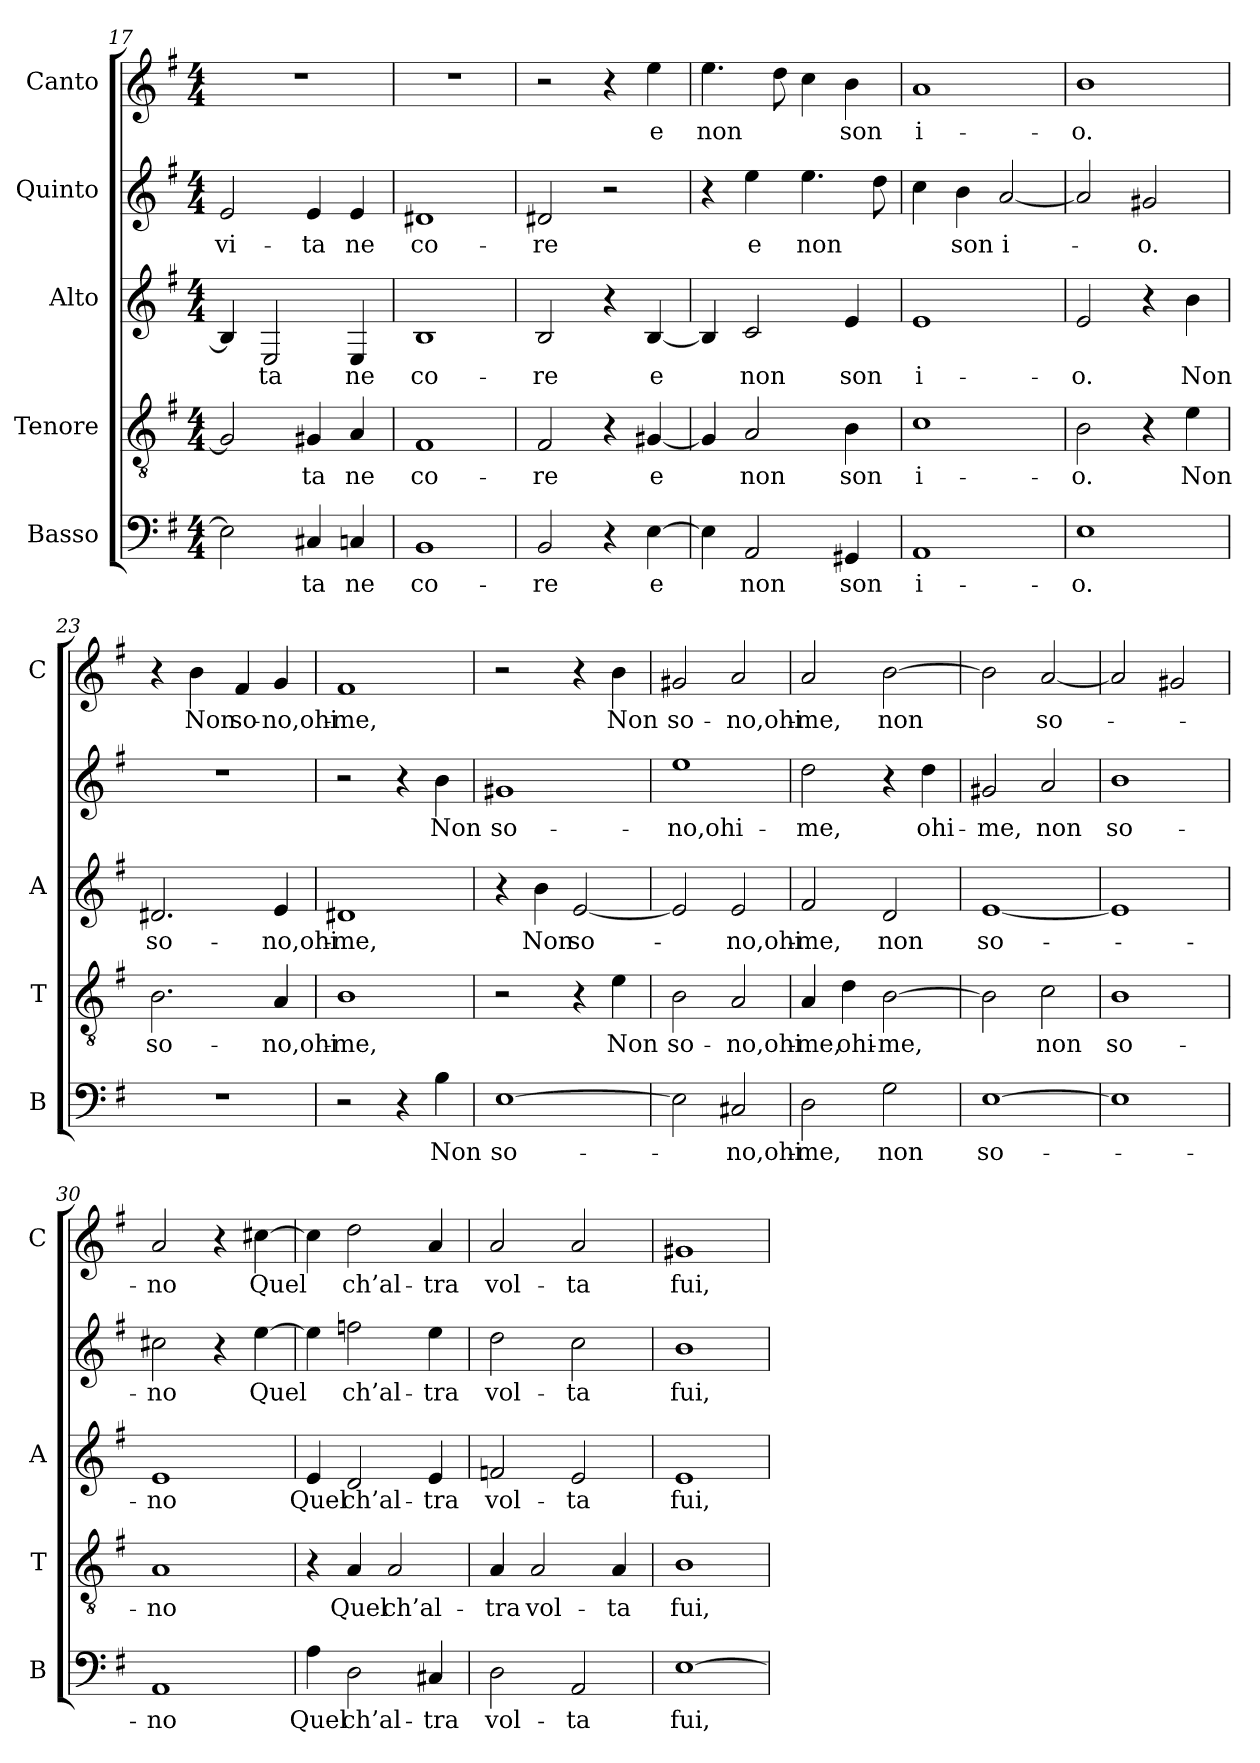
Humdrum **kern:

**kern	**text	**kern	**text	**kern	**text	**kern	**text	**kern	**text
*part5	*part5	*part4	*part4	*part3	*part3	*part2	*part2	*part1	*part1
*staff5	*staff5	*staff4	*staff4	*staff3	*staff3	*staff2	*staff2	*staff1	*staff1
*I"Basso	*	*I"Tenore	*	*I"Alto	*	*I"Quinto	*	*I"Canto	*
*I'B	*	*I'T	*	*I'A	*	*	*	*I'C	*
*clefF4	*	*clefGv2	*	*clefG2	*	*clefG2	*	*clefG2	*
*k[f#]	*	*k[f#]	*	*k[f#]	*	*k[f#]	*	*k[f#]	*
*G:	*	*G:	*	*G:	*	*G:	*	*G:	*
*M4/4	*	*M4/4	*	*M4/4	*	*M4/4	*	*M4/4	*
=17	=17	=17	=17	=17	=17	=17	=17	=17	=17
!	!	!	!	!	!	!	!LO:LY:b	!	!
2E\]	.	2G#/]	.	4B/]	.	2e/	vi-	1r	.
!	!	!	!	!	!LO:LY:b	!	!	!	!
.	.	.	.	2E/	-ta	.	.	.	.
!	!LO:LY:b	!	!LO:LY:b	!	!	!	!LO:LY:b	!	!
4C#X/	-ta	4G#X/	-ta	.	.	4e/	-ta	.	.
!	!LO:LY:b	!	!LO:LY:b	!	!LO:LY:b	!	!LO:LY:b	!	!
4Cn/	ne	4A/	ne	4E/	ne	4e/	ne	.	.
=18	=18	=18	=18	=18	=18	=18	=18	=18	=18
!	!LO:LY:b	!	!LO:LY:b	!	!LO:LY:b	!	!LO:LY:b	!	!
1BB	co-	1F#	co-	1B	co-	1d#X	co-	1r	.
=19	=19	=19	=19	=19	=19	=19	=19	=19	=19
!	!LO:LY:b	!	!LO:LY:b	!	!LO:LY:b	!	!LO:LY:b	!	!
2BB/	-re	2F#/	-re	2B/	-re	2d#X/	-re	2r	.
4r	.	4r	.	4r	.	2r	.	4r	.
!	!LO:LY:b	!	!LO:LY:b	!	!LO:LY:b	!	!	!	!LO:LY:b
[4E\	e	[4G#X/	e	[4B/	e	.	.	4ee\	e
=20	=20	=20	=20	=20	=20	=20	=20	=20	=20
!	!	!	!	!	!	!	!	!	!LO:LY:b
4E\]	.	4G#/]	.	4B/]	.	4r	.	4.ee\	non
!	!LO:LY:b	!	!LO:LY:b	!	!LO:LY:b	!	!LO:LY:b	!	!
2AA/	non	2A/	non	2c/	non	4ee\	e	.	.
.	.	.	.	.	.	.	.	8dd\	.
!	!	!	!	!	!	!	!LO:LY:b	!	!
.	.	.	.	.	.	4.ee\	non	4cc\	.
!	!LO:LY:b	!	!LO:LY:b	!	!LO:LY:b	!	!	!	!LO:LY:b
4GG#X/	son	4B\	son	4e/	son	.	.	4b\	son
.	.	.	.	.	.	8dd\	.	.	.
=21	=21	=21	=21	=21	=21	=21	=21	=21	=21
!	!LO:LY:b	!	!LO:LY:b	!	!LO:LY:b	!	!	!	!LO:LY:b
1AA	i-	1c	i-	1e	i-	4cc\	.	1a	i-
!	!	!	!	!	!	!	!LO:LY:b	!	!
.	.	.	.	.	.	4b\	son	.	.
!	!	!	!	!	!	!	!LO:LY:b	!	!
.	.	.	.	.	.	[2a/	i-	.	.
!!LO:PB:g=z
=22	=22	=22	=22	=22	=22	=22	=22	=22	=22
!	!LO:LY:b	!	!LO:LY:b	!	!LO:LY:b	!	!	!	!LO:LY:b
1E	-o.	2B\	-o.	2e/	-o.	2a/]	.	1b	-o.
!	!	!	!	!	!	!	!LO:LY:b	!	!
.	.	4r	.	4r	.	2g#X/	-o.	.	.
!	!	!	!LO:LY:b	!	!LO:LY:b	!	!	!	!
.	.	4e\	Non	4b\	Non	.	.	.	.
=23	=23	=23	=23	=23	=23	=23	=23	=23	=23
!	!	!	!LO:LY:b	!	!LO:LY:b	!	!	!	!
1r	.	2.B\	so-	2.d#X/	so-	1r	.	4r	.
!	!	!	!	!	!	!	!	!	!LO:LY:b
.	.	.	.	.	.	.	.	4b\	Non
!	!	!	!	!	!	!	!	!	!LO:LY:b
.	.	.	.	.	.	.	.	4f#/	so-
!	!	!	!LO:LY:b	!	!LO:LY:b	!	!	!	!LO:LY:b
.	.	4A/	-no,ohi-	4e/	-no,ohi-	.	.	4g/	-no,ohi-
=24	=24	=24	=24	=24	=24	=24	=24	=24	=24
!	!	!	!LO:LY:b	!	!LO:LY:b	!	!	!	!LO:LY:b
2r	.	1B	-me,	1d#X	-me,	2r	.	1f#	-me,
4r	.	.	.	.	.	4r	.	.	.
!	!LO:LY:b	!	!	!	!	!	!LO:LY:b	!	!
4B\	Non	.	.	.	.	4b\	Non	.	.
=25	=25	=25	=25	=25	=25	=25	=25	=25	=25
!	!LO:LY:b	!	!	!	!	!	!LO:LY:b	!	!
[1E	so-	2r	.	4r	.	1g#X	so-	2r	.
!	!	!	!	!	!LO:LY:b	!	!	!	!
.	.	.	.	4b\	Non	.	.	.	.
!	!	!	!	!	!LO:LY:b	!	!	!	!
.	.	4r	.	[2e/	so-	.	.	4r	.
!	!	!	!LO:LY:b	!	!	!	!	!	!LO:LY:b
.	.	4e\	Non	.	.	.	.	4b\	Non
=26	=26	=26	=26	=26	=26	=26	=26	=26	=26
!	!	!	!LO:LY:b	!	!	!	!LO:LY:b	!	!LO:LY:b
2E\]	.	2B\	so-	2e/]	.	1ee	-no,ohi-	2g#X/	so-
!	!LO:LY:b	!	!LO:LY:b	!	!LO:LY:b	!	!	!	!LO:LY:b
2C#X/	-no,ohi-	2A/	-no,ohi-	2e/	-no,ohi-	.	.	2a/	-no,ohi-
=27	=27	=27	=27	=27	=27	=27	=27	=27	=27
!	!LO:LY:b	!	!LO:LY:b	!	!LO:LY:b	!	!LO:LY:b	!	!LO:LY:b
2D\	-me,	4A/	-me,	2f#/	-me,	2dd\	-me,	2a/	-me,
!	!	!	!LO:LY:b	!	!	!	!	!	!
.	.	4d\	ohi-	.	.	.	.	.	.
!	!LO:LY:b	!	!LO:LY:b	!	!LO:LY:b	!	!	!	!LO:LY:b
2G\	non	[2B\	-me,	2d/	non	4r	.	[2b\	non
!	!	!	!	!	!	!	!LO:LY:b	!	!
.	.	.	.	.	.	4dd\	ohi-	.	.
=28	=28	=28	=28	=28	=28	=28	=28	=28	=28
!	!LO:LY:b	!	!	!	!LO:LY:b	!	!LO:LY:b	!	!
[1E	so-	2B\]	.	[1e	so-	2g#X/	-me,	2b\]	.
!	!	!	!LO:LY:b	!	!	!	!LO:LY:b	!	!LO:LY:b
.	.	2c\	non	.	.	2a/	non	[2a/	so-
=29	=29	=29	=29	=29	=29	=29	=29	=29	=29
!	!	!	!LO:LY:b	!	!	!	!LO:LY:b	!	!
1E]	.	1B	so-	1e]	.	1b	so-	2a/]	.
.	.	.	.	.	.	.	.	2g#X/	.
!!LO:LB:g=z
=30	=30	=30	=30	=30	=30	=30	=30	=30	=30
!	!LO:LY:b	!	!LO:LY:b	!	!LO:LY:b	!	!LO:LY:b	!	!LO:LY:b
1AA	-no	1A	-no	1e	-no	2cc#X\	-no	2a/	-no
.	.	.	.	.	.	4r	.	4r	.
!	!	!	!	!	!	!	!LO:LY:b	!	!LO:LY:b
.	.	.	.	.	.	[4ee\	Quel	[4cc#X\	Quel
=31	=31	=31	=31	=31	=31	=31	=31	=31	=31
!	!LO:LY:b	!	!	!	!LO:LY:b	!	!	!	!
4A\	Quel	4r	.	4e/	Quel	4ee\]	.	4cc#\]	.
!	!LO:LY:b	!	!LO:LY:b	!	!LO:LY:b	!	!LO:LY:b	!	!LO:LY:b
2D\	ch’al-	4A/	Quel	2d/	ch’al-	2ffn\	ch’al-	2dd\	ch’al-
!	!	!	!LO:LY:b	!	!	!	!	!	!
.	.	2A/	ch’al-	.	.	.	.	.	.
!	!LO:LY:b	!	!	!	!LO:LY:b	!	!LO:LY:b	!	!LO:LY:b
4C#X/	-tra	.	.	4e/	-tra	4ee\	-tra	4a/	-tra
=32	=32	=32	=32	=32	=32	=32	=32	=32	=32
!	!LO:LY:b	!	!LO:LY:b	!	!LO:LY:b	!	!LO:LY:b	!	!LO:LY:b
2D\	vol-	4A/	-tra	2fn/	vol-	2dd\	vol-	2a/	vol-
!	!	!	!LO:LY:b	!	!	!	!	!	!
.	.	2A/	vol-	.	.	.	.	.	.
!	!LO:LY:b	!	!	!	!LO:LY:b	!	!LO:LY:b	!	!LO:LY:b
2AA/	-ta	.	.	2e/	-ta	2cc\	-ta	2a/	-ta
!	!	!	!LO:LY:b	!	!	!	!	!	!
.	.	4A/	-ta	.	.	.	.	.	.
=33	=33	=33	=33	=33	=33	=33	=33	=33	=33
!	!LO:LY:b	!	!LO:LY:b	!	!LO:LY:b	!	!LO:LY:b	!	!LO:LY:b
[1E	fui,	1B	fui,	1e	fui,	1b	fui,	1g#X	fui,
=	=	=	=	=	=	=	=	=	=
*-	*-	*-	*-	*-	*-	*-	*-	*-	*-
